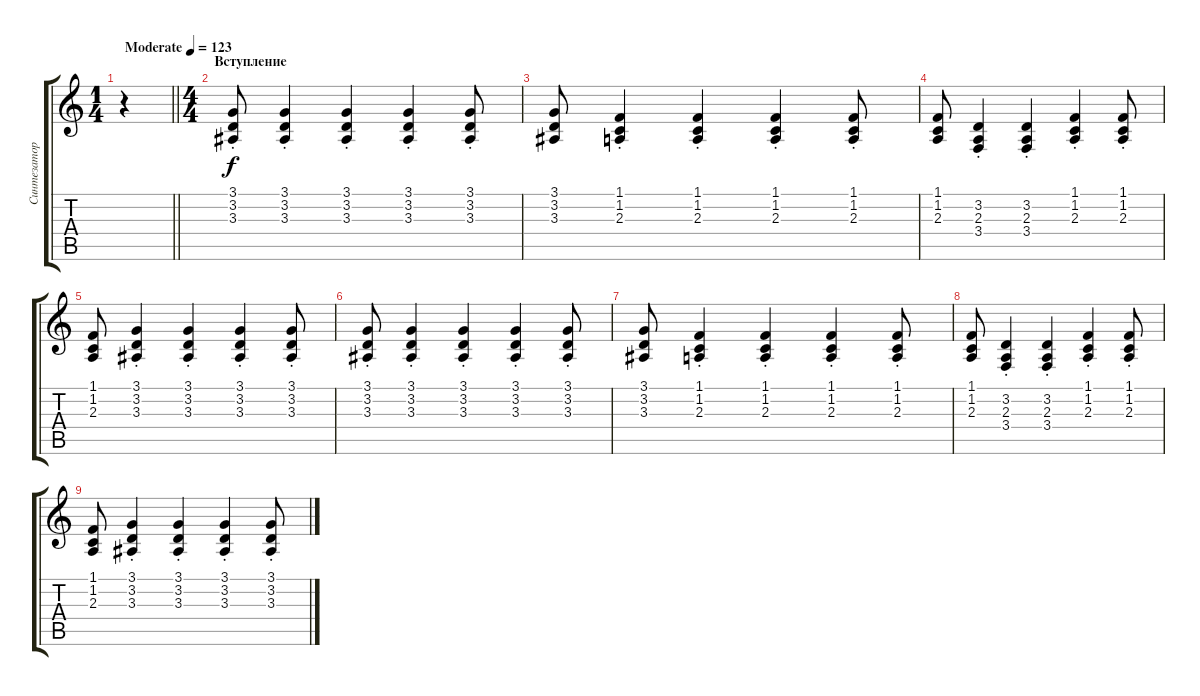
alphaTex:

\track ("Синтезатор №1" "Синтезатор") {instrument accordion}
\staff {score tabs}
\tuning (E4 B3 G3 D3 A2 E2) {hide}
\ts (1 4)
\tempo (123 "Moderate")
\clef g2
\barLineRight lightlight
\ks c
r.4{dy f instrument accordion} |
\ts (4 4)
\section ("" "Вступление")
(3.1{st} 3.2{st} 3.3{st}).8 (3.1{st} 3.2{st} 3.3{st}).4 (3.1{st} 3.2{st} 3.3{st}).4 (3.1{st} 3.2{st} 3.3{st}).4 (3.1{st} 3.2{st} 3.3{st}).8 |
(3.1 3.2 3.3).8 (1.1{st} 1.2{st} 2.3{st}).4 (1.1{st} 1.2{st} 2.3{st}).4 (1.1{st} 1.2{st} 2.3{st}).4 (1.1{st} 1.2{st} 2.3{st}).8 |
(1.1 1.2 2.3).8 (3.2{st} 2.3{st} 3.4{st}).4 (3.2{st} 2.3{st} 3.4{st}).4 (1.1{st} 1.2{st} 2.3{st}).4 (1.1{st} 1.2{st} 2.3{st}).8 |
(1.1 1.2 2.3).8 (3.1{st} 3.2{st} 3.3{st}).4 (3.1{st} 3.2{st} 3.3{st}).4 (3.1{st} 3.2{st} 3.3{st}).4 (3.1{st} 3.2{st} 3.3{st}).8 |
(3.1{st} 3.2{st} 3.3{st}).8 (3.1{st} 3.2{st} 3.3{st}).4 (3.1{st} 3.2{st} 3.3{st}).4 (3.1{st} 3.2{st} 3.3{st}).4 (3.1{st} 3.2{st} 3.3{st}).8 |
(3.1 3.2 3.3).8 (1.1{st} 1.2{st} 2.3{st}).4 (1.1{st} 1.2{st} 2.3{st}).4 (1.1{st} 1.2{st} 2.3{st}).4 (1.1{st} 1.2{st} 2.3{st}).8 |
(1.1 1.2 2.3).8 (3.2{st} 2.3{st} 3.4{st}).4 (3.2{st} 2.3{st} 3.4{st}).4 (1.1{st} 1.2{st} 2.3{st}).4 (1.1{st} 1.2{st} 2.3{st}).8 |
(1.1 1.2 2.3).8 (3.1{st} 3.2{st} 3.3{st}).4 (3.1{st} 3.2{st} 3.3{st}).4 (3.1{st} 3.2{st} 3.3{st}).4 (3.1{st} 3.2{st} 3.3{st}).8
